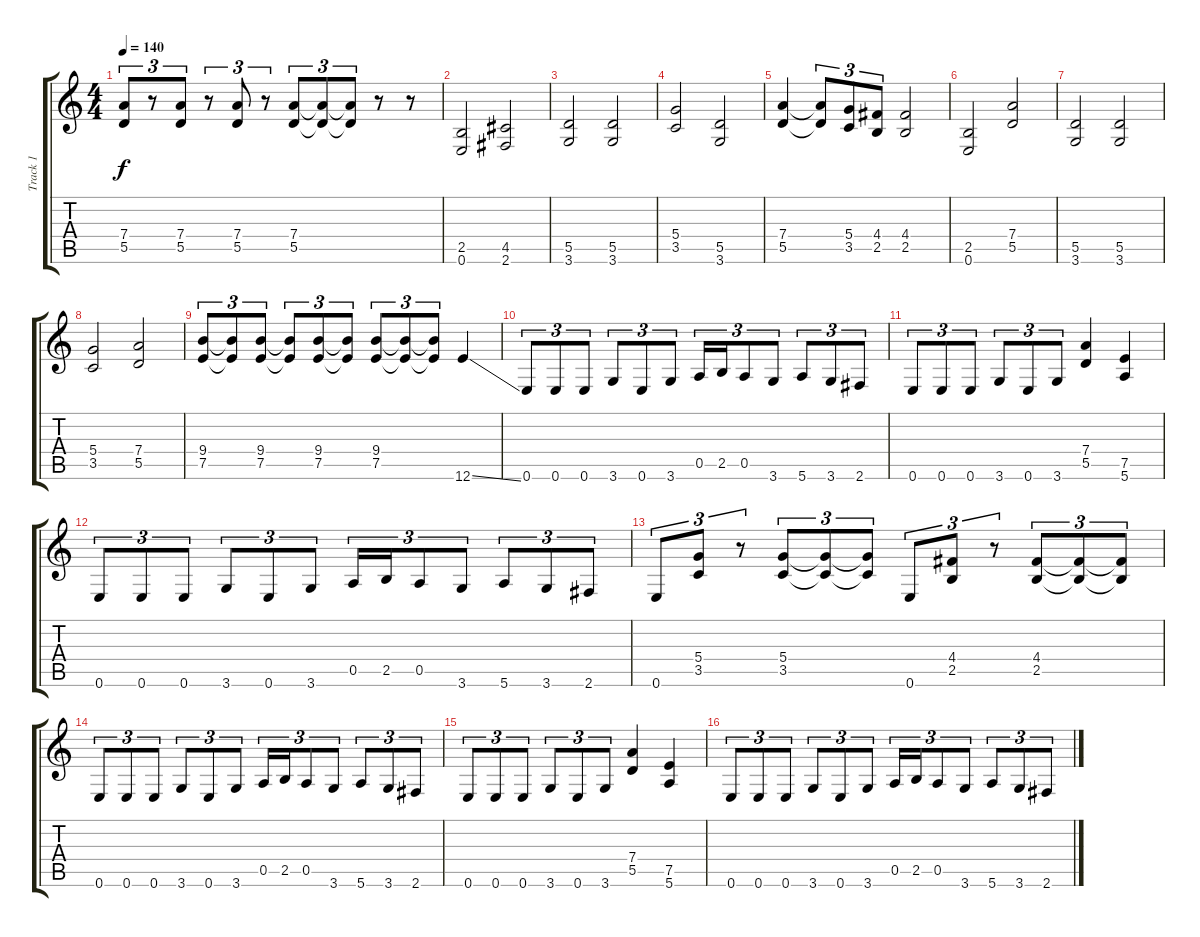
\track ("Track 1" "Track 1") {instrument distortionguitar}
\staff {score tabs}
\tuning (E4 B3 G3 D3 A2 E2) {hide}
\ts (4 4)
\tempo 140
\clef g2
\ks c
(7.4 5.5).8{tu (3 2) dy f} r.8{tu (3 2)} (7.4 5.5).8{tu (3 2)} r.8{tu (3 2)} (7.4 5.5).8{tu (3 2)} r.8{tu (3 2)} (7.4 5.5).8{tu (3 2)} (7.4{t} 5.5{t}).8{tu (3 2)} (7.4{t} 5.5{t}).8{tu (3 2)} r.8 r.8 |
(2.5 0.6).2 (4.5 2.6).2 |
(5.5 3.6).2 (5.5 3.6).2 |
(5.4 3.5).2 (5.5 3.6).2 |
(7.4 5.5).4 (7.4{t} 5.5{t}).8{tu (3 2)} (5.4 3.5).8{tu (3 2)} (4.4 2.5).8{tu (3 2)} (4.4 2.5).2 |
(2.5 0.6).2 (7.4 5.5).2 |
(5.5 3.6).2 (5.5 3.6).2 |
(5.4 3.5).2 (7.4 5.5).2 |
(9.4 7.5).8{tu (3 2)} (9.4{t} 7.5{t}).8{tu (3 2)} (9.4 7.5).8{tu (3 2)} (9.4{t} 7.5{t}).8{tu (3 2)} (9.4 7.5).8{tu (3 2)} (9.4{t} 7.5{t}).8{tu (3 2)} (9.4 7.5).8{tu (3 2)} (9.4{t} 7.5{t}).8{tu (3 2)} (9.4{t} 7.5{t}).8{tu (3 2)} 12.6{ss}.4 |
0.6.8{tu (3 2)} 0.6.8{tu (3 2)} 0.6.8{tu (3 2)} 3.6.8{tu (3 2)} 0.6.8{tu (3 2)} 3.6.8{tu (3 2)} 0.5.16{tu (3 2)} 2.5.16{tu (3 2)} 0.5.8{tu (3 2)} 3.6.8{tu (3 2)} 5.6.8{tu (3 2)} 3.6.8{tu (3 2)} 2.6.8{tu (3 2)} |
0.6.8{tu (3 2)} 0.6.8{tu (3 2)} 0.6.8{tu (3 2)} 3.6.8{tu (3 2)} 0.6.8{tu (3 2)} 3.6.8{tu (3 2)} (7.4 5.5).4 (7.5 5.6).4 |
0.6.8{tu (3 2)} 0.6.8{tu (3 2)} 0.6.8{tu (3 2)} 3.6.8{tu (3 2)} 0.6.8{tu (3 2)} 3.6.8{tu (3 2)} 0.5.16{tu (3 2)} 2.5.16{tu (3 2)} 0.5.8{tu (3 2)} 3.6.8{tu (3 2)} 5.6.8{tu (3 2)} 3.6.8{tu (3 2)} 2.6.8{tu (3 2)} |
0.6.8{tu (3 2)} (5.4 3.5).8{tu (3 2)} r.8{tu (3 2)} (5.4 3.5).8{tu (3 2)} (5.4{t} 3.5{t}).8{tu (3 2)} (5.4{t} 3.5{t}).8{tu (3 2)} 0.6.8{tu (3 2)} (4.4 2.5).8{tu (3 2)} r.8{tu (3 2)} (4.4 2.5).8{tu (3 2)} (4.4{t} 2.5{t}).8{tu (3 2)} (4.4{t} 2.5{t}).8{tu (3 2)} |
0.6.8{tu (3 2)} 0.6.8{tu (3 2)} 0.6.8{tu (3 2)} 3.6.8{tu (3 2)} 0.6.8{tu (3 2)} 3.6.8{tu (3 2)} 0.5.16{tu (3 2)} 2.5.16{tu (3 2)} 0.5.8{tu (3 2)} 3.6.8{tu (3 2)} 5.6.8{tu (3 2)} 3.6.8{tu (3 2)} 2.6.8{tu (3 2)} |
0.6.8{tu (3 2)} 0.6.8{tu (3 2)} 0.6.8{tu (3 2)} 3.6.8{tu (3 2)} 0.6.8{tu (3 2)} 3.6.8{tu (3 2)} (7.4 5.5).4 (7.5 5.6).4 |
0.6.8{tu (3 2)} 0.6.8{tu (3 2)} 0.6.8{tu (3 2)} 3.6.8{tu (3 2)} 0.6.8{tu (3 2)} 3.6.8{tu (3 2)} 0.5.16{tu (3 2)} 2.5.16{tu (3 2)} 0.5.8{tu (3 2)} 3.6.8{tu (3 2)} 5.6.8{tu (3 2)} 3.6.8{tu (3 2)} 2.6.8{tu (3 2)}
